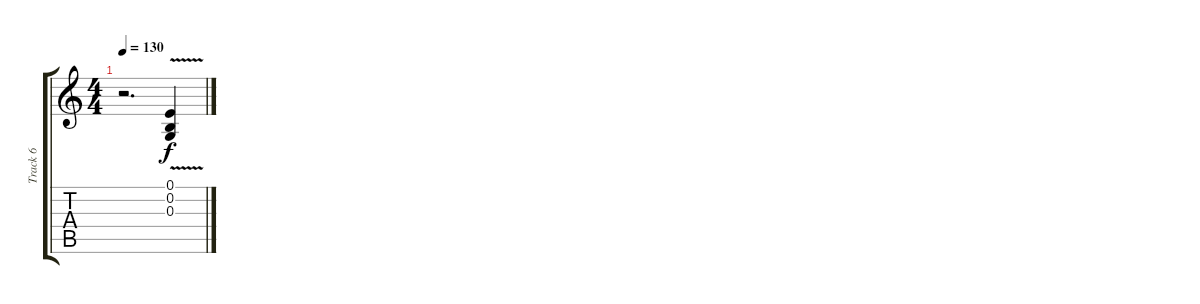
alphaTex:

\track ("Track 6" "Track 6") {instrument lead2sawtooth}
\staff {score tabs}
\tuning (E4 B3 G3 D3 A2 E2) {hide}
\ts (4 4)
\tempo 130
\clef g2
\ks c
r.2{d dy f} (0.1 0.2 0.3{v}).4
